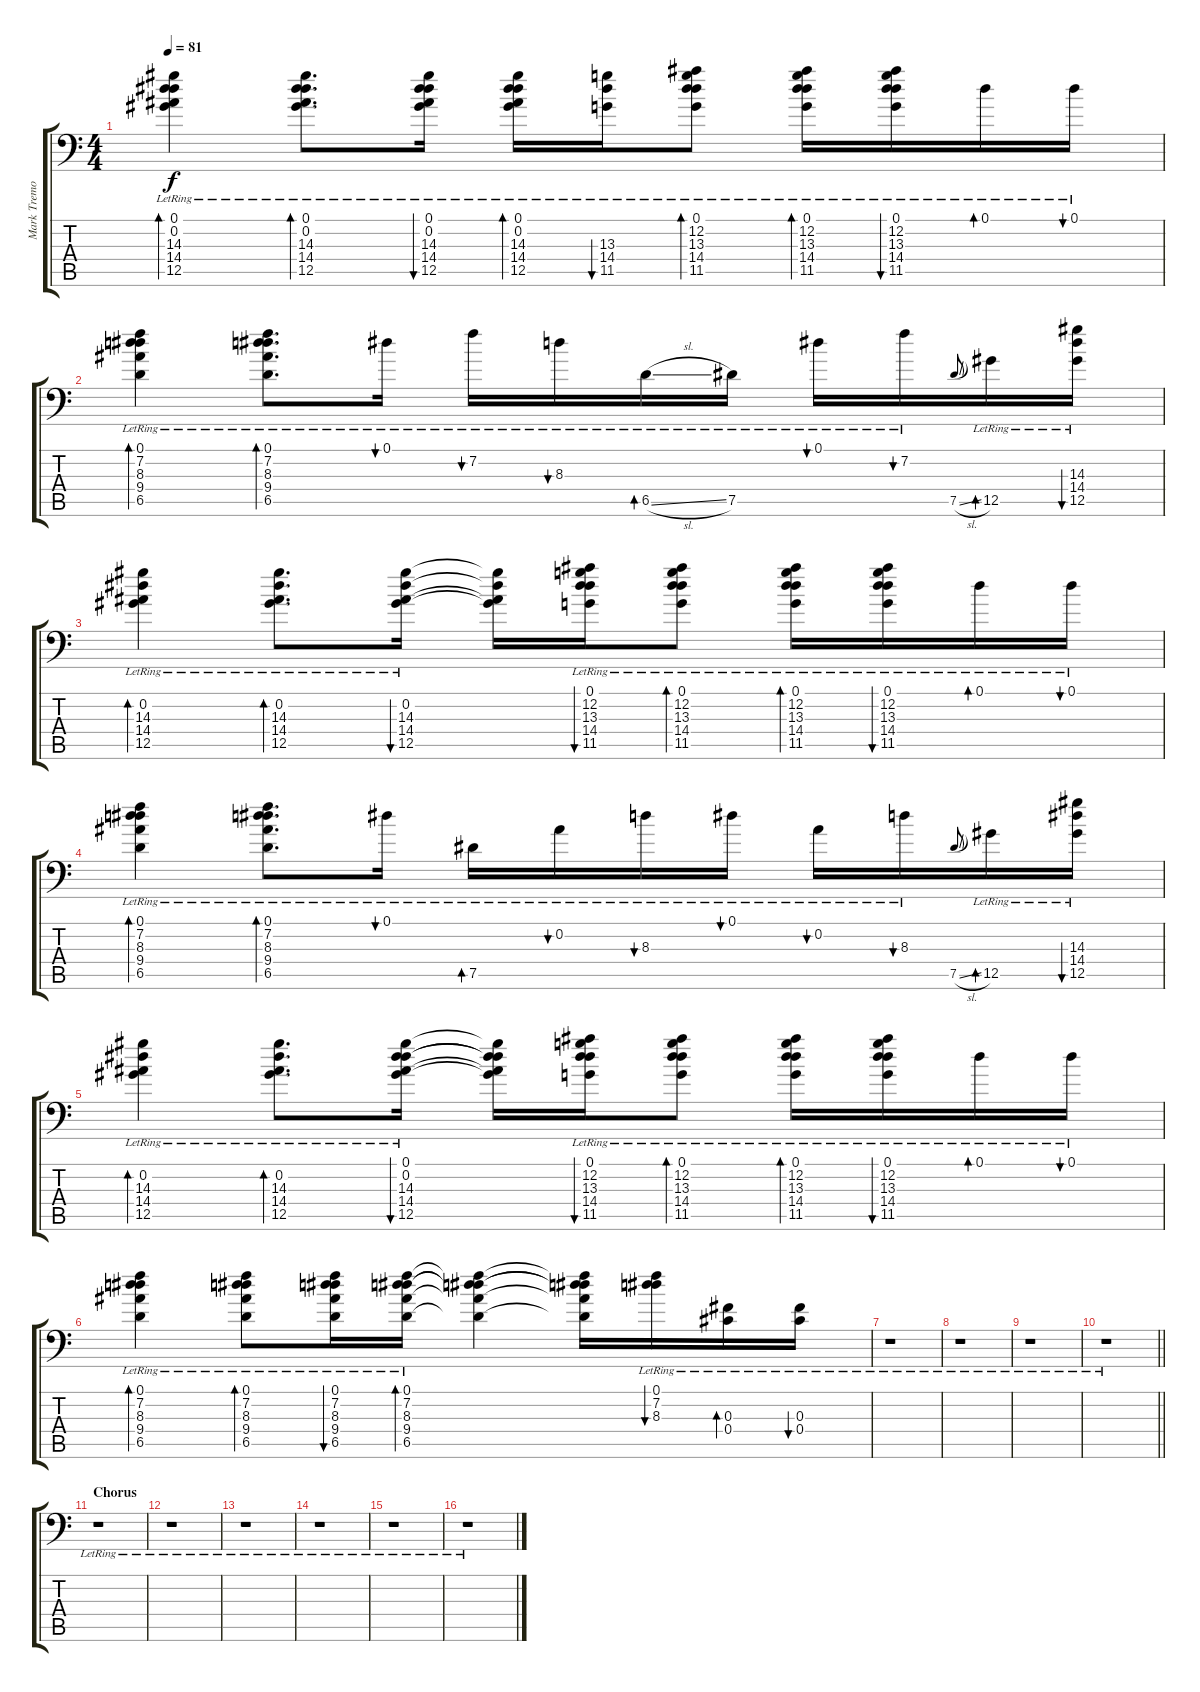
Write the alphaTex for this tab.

\track ("Mark Tremonti" "Mark Tremo") {instrument electricguitarclean}
\staff {score tabs}
\tuning (Eb4 Bb3 Gb3 Db3 Ab2 Bb1) {hide}
\ts (4 4)
\tempo 81
\clef f4
\ks c
(0.1{lr} 0.2{lr} 14.3{lr} 14.4{lr} 12.5{lr}).4{bd 60 dy f} (0.1{lr} 0.2{lr} 14.3{lr} 14.4{lr} 12.5{lr}).8{d bd 60} (0.1{lr} 0.2{lr} 14.3{lr} 14.4{lr} 12.5{lr}).16{bu 60} (0.1{lr} 0.2{lr} 14.3{lr} 14.4{lr} 12.5{lr}).16{bd 60} (13.3{lr} 14.4{lr} 11.5{lr}).16{bu 60} (0.1{lr} 12.2{lr} 13.3{lr} 14.4{lr} 11.5{lr}).8{bd 60} (0.1{lr} 12.2{lr} 13.3{lr} 14.4{lr} 11.5{lr}).16{bd 60} (0.1{lr} 12.2{lr} 13.3{lr} 14.4{lr} 11.5{lr}).16{bu 60} 0.1{lr}.16{bd 60} 0.1{lr}.16{bu 60} |
(0.1{lr} 7.2{lr} 8.3{lr} 9.4{lr} 6.5{lr}).4{bd 60} (0.1{lr} 7.2{lr} 8.3{lr} 9.4{lr} 6.5{lr}).8{d bd 60} 0.1{lr}.16{bu 60} 7.2{lr}.16{bu 60} 8.3{lr}.16{bu 60} 6.5{sl lr}.16{bd 60} 7.5{lr}.16 0.1{lr}.16{bu 60} 7.2{lr}.16{bu 60} 7.5{sl}.8{gr onbeat} 12.5{lr}.16{bd 60} (14.3{lr} 14.4{lr} 12.5{lr}).16{bu 60} |
(0.2{lr} 14.3{lr} 14.4{lr} 12.5{lr}).4{bd 60} (0.2{lr} 14.3{lr} 14.4{lr} 12.5{lr}).8{d bd 60} (0.2{lr} 14.3{lr} 14.4{lr} 12.5{lr}).16{bu 60} (0.2{t} 14.3{t} 14.4{t} 12.5{t}).16 (0.1{lr} 12.2{lr} 13.3{lr} 14.4{lr} 11.5{lr}).16{bu 60} (0.1{lr} 12.2{lr} 13.3{lr} 14.4{lr} 11.5{lr}).8{bd 60} (0.1{lr} 12.2{lr} 13.3{lr} 14.4{lr} 11.5{lr}).16{bd 60} (0.1{lr} 12.2{lr} 13.3{lr} 14.4{lr} 11.5{lr}).16{bu 60} 0.1{lr}.16{bd 60} 0.1{lr}.16{bu 60} |
(0.1{lr} 7.2{lr} 8.3{lr} 9.4{lr} 6.5{lr}).4{bd 60} (0.1{lr} 7.2{lr} 8.3{lr} 9.4{lr} 6.5{lr}).8{d bd 60} 0.1{lr}.16{bu 60} 7.5{lr}.16{bd 60} 0.2{lr}.16{bu 60} 8.3{lr}.16{bu 60} 0.1{lr}.16{bu 60} 0.2{lr}.16{bu 60} 8.3{lr}.16{bu 60} 7.5{sl}.8{gr onbeat} 12.5{lr}.16{bd 60} (14.3{lr} 14.4{lr} 12.5{lr}).16{bu 60} |
(0.2{lr} 14.3{lr} 14.4{lr} 12.5{lr}).4{bd 60} (0.2{lr} 14.3{lr} 14.4{lr} 12.5{lr}).8{d bd 60} (0.1{lr} 0.2{lr} 14.3{lr} 14.4{lr} 12.5{lr}).16{bu 60} (0.1{t} 0.2{t} 14.3{t} 14.4{t} 12.5{t}).16 (0.1{lr} 12.2{lr} 13.3{lr} 14.4{lr} 11.5{lr}).16{bu 60} (0.1{lr} 12.2{lr} 13.3{lr} 14.4{lr} 11.5{lr}).8{bd 60} (0.1{lr} 12.2{lr} 13.3{lr} 14.4{lr} 11.5{lr}).16{bd 60} (0.1{lr} 12.2{lr} 13.3{lr} 14.4{lr} 11.5{lr}).16{bu 60} 0.1{lr}.16{bd 60} 0.1{lr}.16{bu 60} |
(0.1{lr} 7.2{lr} 8.3{lr} 9.4{lr} 6.5{lr}).4{bd 60} (0.1{lr} 7.2{lr} 8.3{lr} 9.4{lr} 6.5{lr}).8{bd 60} (0.1{lr} 7.2{lr} 8.3{lr} 9.4{lr} 6.5{lr}).16{bu 60} (0.1{lr} 7.2{lr} 8.3{lr} 9.4{lr} 6.5{lr}).16{bd 60} (0.1{t} 7.2{t} 8.3{t} 9.4{t} 6.5{t}).4 (0.1{t} 7.2{t} 8.3{t} 9.4{t} 6.5{t}).16 (0.1{lr} 7.2{lr} 8.3{lr}).16{bu 60} (0.3{lr} 0.4{lr}).16{bd 60} (0.3{lr} 0.4{lr}).16{bu 60} |
r.1 |
r.1 |
r.1 |
\barLineRight lightlight
r.1 |
\section ("" "Chorus")
r.1 |
r.1 |
r.1 |
r.1 |
r.1 |
r.1
